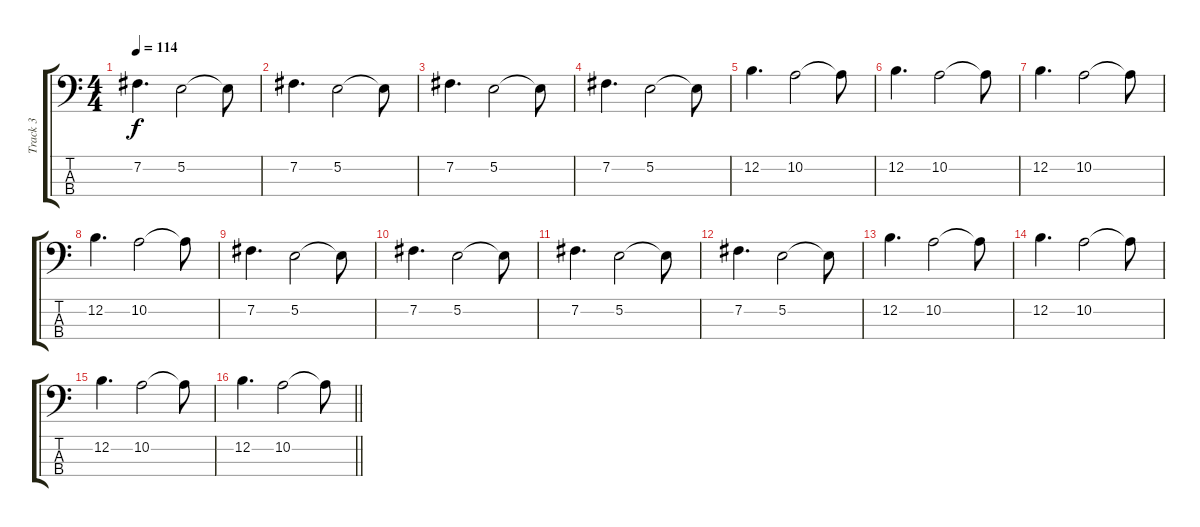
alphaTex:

\track ("Track 3" "Track 3") {instrument electricbasspick}
\staff {score tabs}
\tuning (E2 B1 Gb1 B0) {hide}
\ts (4 4)
\section ("" "")
\tempo 114
\clef f4
\ks c
7.2.4{d dy f} 5.2.2 5.2{t}.8 |
7.2.4{d} 5.2.2 5.2{t}.8 |
7.2.4{d} 5.2.2 5.2{t}.8 |
7.2.4{d} 5.2.2 5.2{t}.8 |
12.2.4{d} 10.2.2 10.2{t}.8 |
12.2.4{d} 10.2.2 10.2{t}.8 |
12.2.4{d} 10.2.2 10.2{t}.8 |
12.2.4{d} 10.2.2 10.2{t}.8 |
7.2.4{d} 5.2.2 5.2{t}.8 |
7.2.4{d} 5.2.2 5.2{t}.8 |
7.2.4{d} 5.2.2 5.2{t}.8 |
7.2.4{d} 5.2.2 5.2{t}.8 |
12.2.4{d} 10.2.2 10.2{t}.8 |
12.2.4{d} 10.2.2 10.2{t}.8 |
12.2.4{d} 10.2.2 10.2{t}.8 |
\barLineRight lightlight
12.2.4{d} 10.2.2 10.2{t}.8
